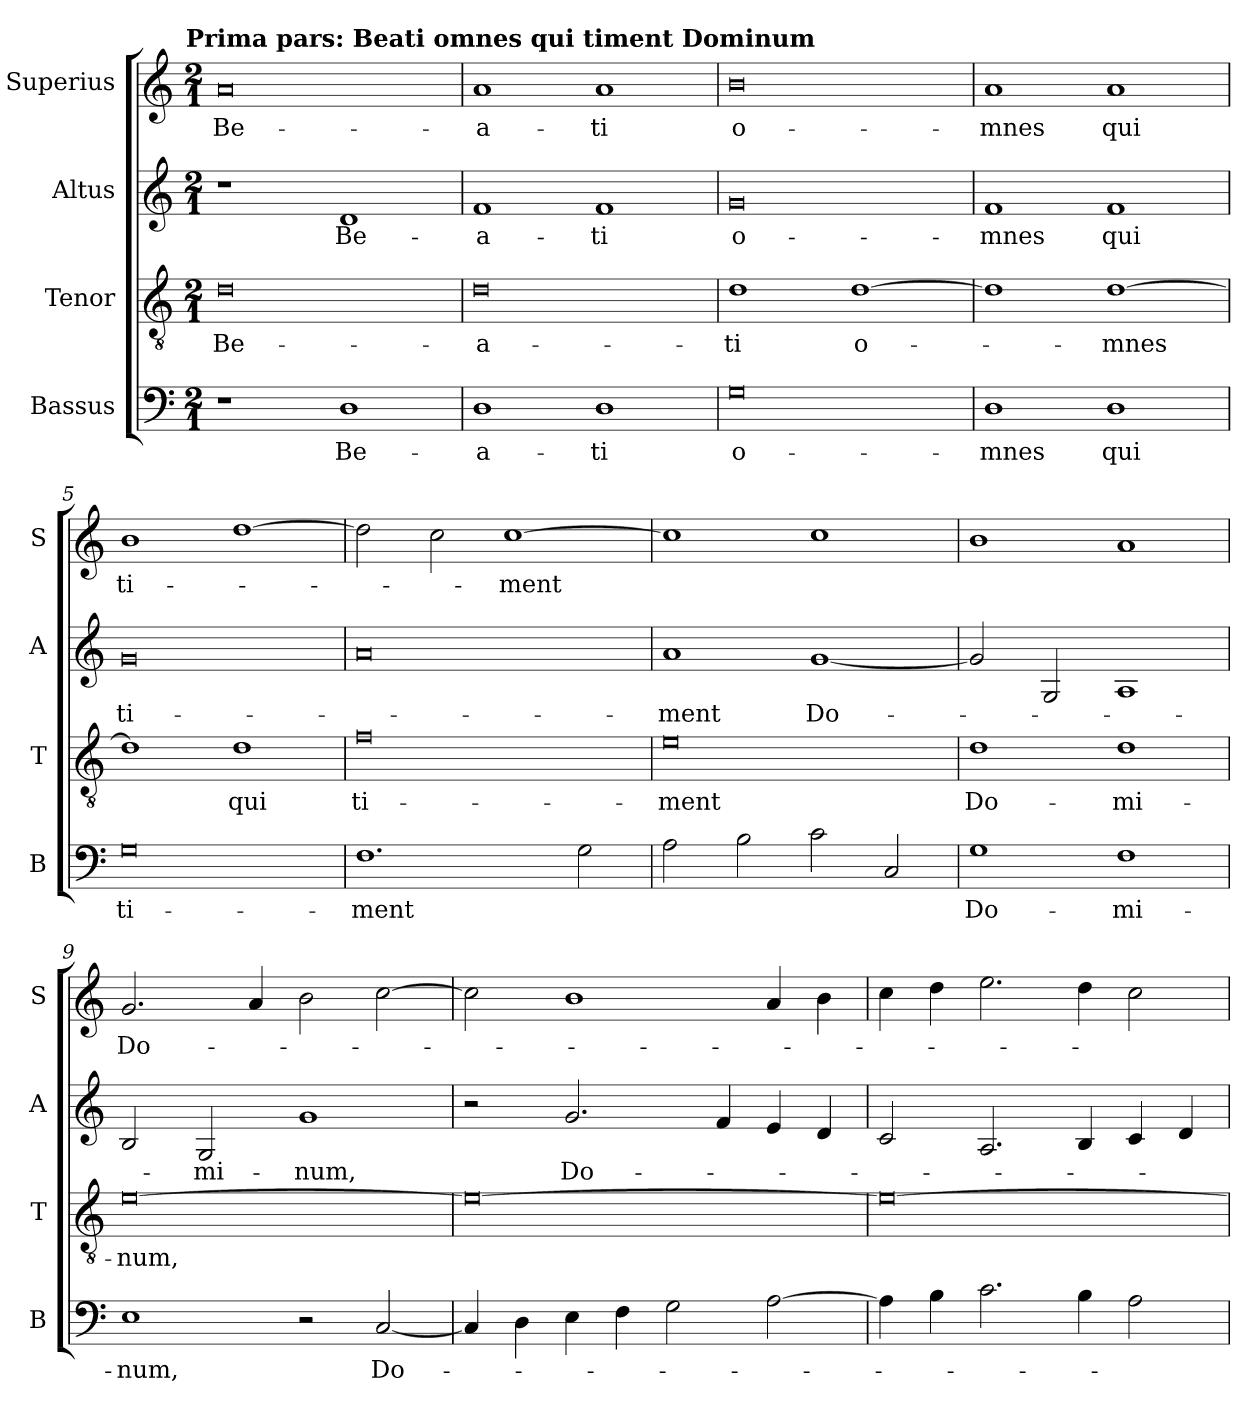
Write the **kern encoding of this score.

**kern	**text	**kern	**text	**kern	**text	**kern	**text
*part4	*part4	*part3	*part3	*part2	*part2	*part1	*part1
*staff4	*staff4	*staff3	*staff3	*staff2	*staff2	*staff1	*staff1
*I"Bassus	*	*I"Tenor	*	*I"Altus	*	*I"Superius	*
*I'B	*	*I'T	*	*I'A	*	*I'S	*
*clefF4	*	*clefGv2	*	*clefG2	*	*clefG2	*
*k[]	*	*k[]	*	*k[]	*	*k[]	*
*C:	*	*C:	*	*C:	*	*C:	*
!!LO:TX:omd:t=Prima pars&colon; Beati omnes qui timent Dominum
*M2/1	*	*M2/1	*	*M2/1	*	*M2/1	*
=1	=1	=1	=1	=1	=1	=1	=1
1r	.	0d	Be-	1r	.	0a	Be-
1D	Be-	.	.	1d	Be-	.	.
=2	=2	=2	=2	=2	=2	=2	=2
1D	-a-	0d	-a-	1f	-a-	1a	-a-
1D	-ti	.	.	1f	-ti	1a	-ti
=3	=3	=3	=3	=3	=3	=3	=3
0G	o-	1d	-ti	0g	o-	0b	o-
.	.	[1d	o-	.	.	.	.
=4	=4	=4	=4	=4	=4	=4	=4
1D	-mnes	1d]	.	1f	-mnes	1a	-mnes
1D	qui	[1d	-mnes	1f	qui	1a	qui
=5	=5	=5	=5	=5	=5	=5	=5
0G	ti-	1d]	.	0g	ti-	1b	ti-
.	.	1d	qui	.	.	[1dd	.
=6	=6	=6	=6	=6	=6	=6	=6
1.F	-ment	0f	ti-	0a	.	2dd]	.
.	.	.	.	.	.	2cc	.
.	.	.	.	.	.	[1cc	-ment
2G	.	.	.	.	.	.	.
=7	=7	=7	=7	=7	=7	=7	=7
2A	.	0e	ment	1a	-ment	1cc]	.
2B	.	.	.	.	.	.	.
2c	.	.	.	[1g	Do-	1cc	.
2C	.	.	.	.	.	.	.
=8	=8	=8	=8	=8	=8	=8	=8
1G	Do-	1d	Do-	2g]	.	1b	.
.	.	.	.	2G	.	.	.
1F	-mi-	1d	-mi-	1A	.	1a	.
=9	=9	=9	=9	=9	=9	=9	=9
1E	-num,	[0e	-num,	2B	.	2.g	Do-
.	.	.	.	2G	-mi-	.	.
.	.	.	.	.	.	4a	.
2r	.	.	.	1g	-num,	2b	.
[2C	Do-	.	.	.	.	[2cc	.
=10	=10	=10	=10	=10	=10	=10	=10
4C]	.	0e_	.	2r	.	2cc]	.
4D	.	.	.	.	.	.	.
4E	.	.	.	2.g	Do-	1b	.
4F	.	.	.	.	.	.	.
2G	.	.	.	.	.	.	.
.	.	.	.	4f	.	.	.
[2A	.	.	.	4e	.	4a	.
.	.	.	.	4d	.	4b	.
=11	=11	=11	=11	=11	=11	=11	=11
4A]	.	0e_	.	2c	.	4cc	.
4B	.	.	.	.	.	4dd	.
2.c	.	.	.	2.A	.	2.ee	.
4B	.	.	.	4B	.	4dd	.
2A	.	.	.	4c	.	2cc	.
.	.	.	.	4d	.	.	.
=	=	=	=	=	=	=	=
*-	*-	*-	*-	*-	*-	*-	*-
